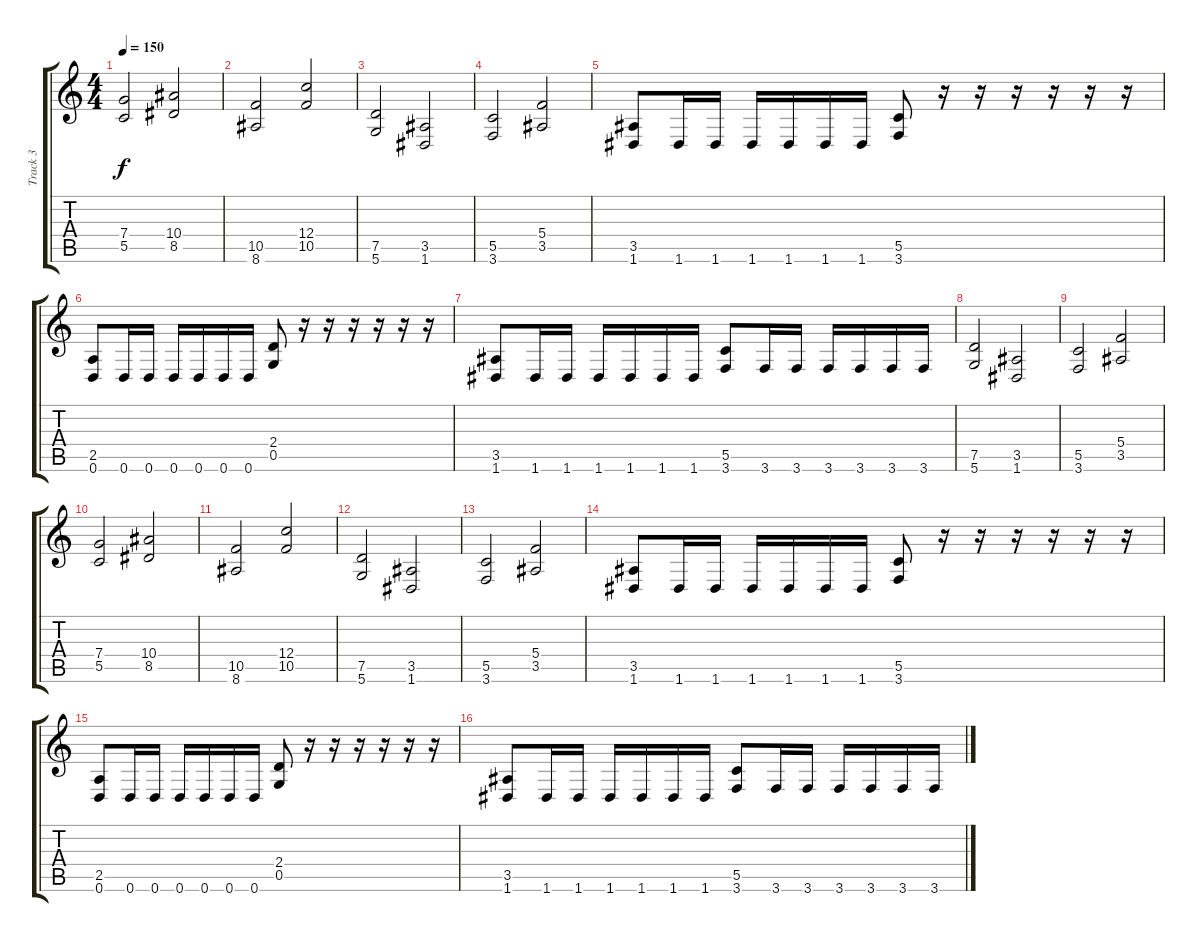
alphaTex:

\track ("Track 3" "Track 3") {instrument distortionguitar}
\staff {score tabs}
\tuning (D4 A3 F3 C3 G2 D2) {hide}
\ts (4 4)
\tempo 150
\clef g2
\ks c
(7.4 5.5).2{dy f} (10.4 8.5).2 |
(10.5 8.6).2 (12.4 10.5).2 |
(7.5 5.6).2 (3.5 1.6).2 |
(5.5 3.6).2 (5.4 3.5).2 |
(3.5 1.6).8 1.6.16 1.6.16 1.6.16 1.6.16 1.6.16 1.6.16 (5.5 3.6).8 r.16 r.16 r.16 r.16 r.16 r.16 |
(2.5 0.6).8 0.6.16 0.6.16 0.6.16 0.6.16 0.6.16 0.6.16 (2.4 0.5).8 r.16 r.16 r.16 r.16 r.16 r.16 |
(3.5 1.6).8 1.6.16 1.6.16 1.6.16 1.6.16 1.6.16 1.6.16 (5.5 3.6).8 3.6.16 3.6.16 3.6.16 3.6.16 3.6.16 3.6.16 |
(7.5 5.6).2 (3.5 1.6).2 |
(5.5 3.6).2 (5.4 3.5).2 |
(7.4 5.5).2 (10.4 8.5).2 |
(10.5 8.6).2 (12.4 10.5).2 |
(7.5 5.6).2 (3.5 1.6).2 |
(5.5 3.6).2 (5.4 3.5).2 |
(3.5 1.6).8 1.6.16 1.6.16 1.6.16 1.6.16 1.6.16 1.6.16 (5.5 3.6).8 r.16 r.16 r.16 r.16 r.16 r.16 |
(2.5 0.6).8 0.6.16 0.6.16 0.6.16 0.6.16 0.6.16 0.6.16 (2.4 0.5).8 r.16 r.16 r.16 r.16 r.16 r.16 |
(3.5 1.6).8 1.6.16 1.6.16 1.6.16 1.6.16 1.6.16 1.6.16 (5.5 3.6).8 3.6.16 3.6.16 3.6.16 3.6.16 3.6.16 3.6.16
